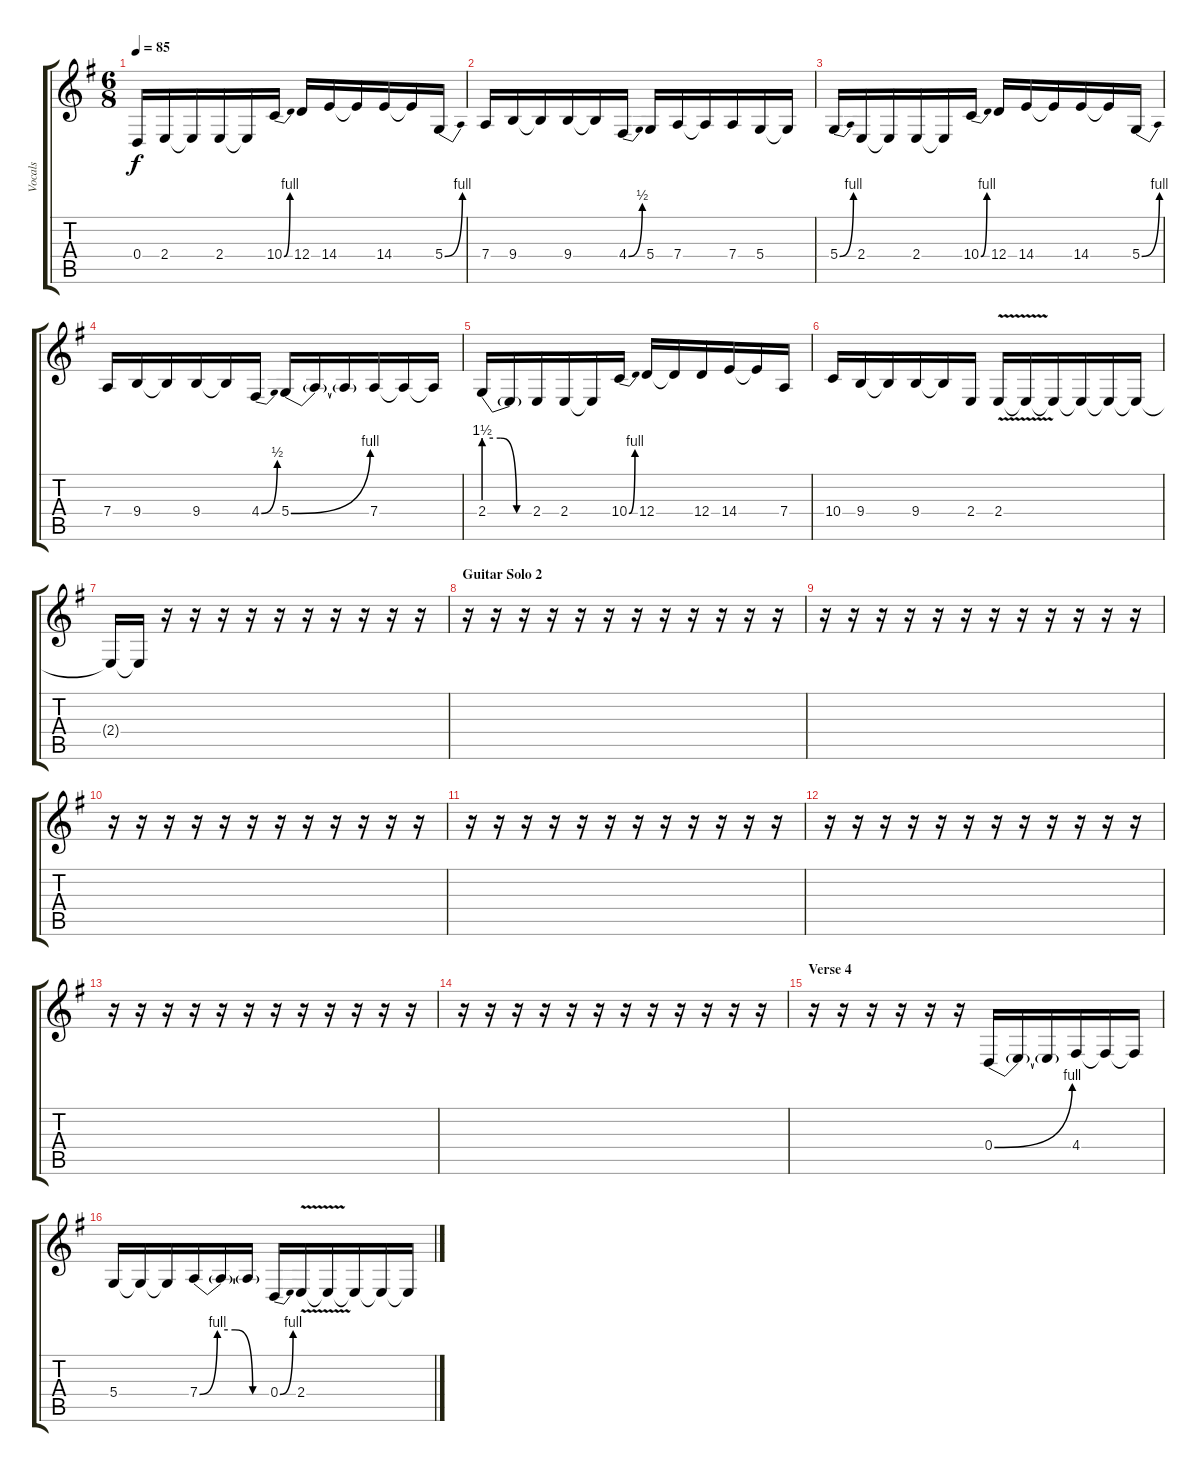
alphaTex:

\track ("Vocals" "Vocals") {instrument lead2sawtooth}
\staff {score tabs}
\tuning (E4 B3 G3 D3 A2 E2) {hide}
\ts (6 8)
\tempo 85
\clef g2
\ks eminor
0.4.16{dy f} 2.4.16 2.4{t}.16 2.4.16 2.4{t}.16 10.4{be (bend 0 0 60 4)}.16 12.4.16 14.4.16 14.4{t}.16 14.4.16 14.4{t}.16 5.4{be (bend 0 0 60 4)}.16 |
7.4.16 9.4.16 9.4{t}.16 9.4.16 9.4{t}.16 4.4{be (bend 0 0 60 2)}.16 5.4.16 7.4.16 7.4{t}.16 7.4.16 5.4.16 5.4{t}.16 |
5.4{be (bend 0 0 60 4)}.16 2.4.16 2.4{t}.16 2.4.16 2.4{t}.16 10.4{be (bend 0 0 60 4)}.16 12.4.16 14.4.16 14.4{t}.16 14.4.16 14.4{t}.16 5.4{be (bend 0 0 60 4)}.16 |
7.4.16 9.4.16 9.4{t}.16 9.4.16 9.4{t}.16 4.4{be (bend 0 0 60 2)}.16 5.4{be (bend 0 0 60 4)}.16 5.4{t}.16 5.4{t}.16 7.4.16 7.4{t}.16 7.4{t}.16 |
2.4{be (custom 0 6 20 6 40 0 60 0)}.16 2.4{t}.16 2.4.16 2.4.16 2.4{t}.16 10.4{be (bend 0 0 60 4)}.16 12.4.16 12.4{t}.16 12.4.16 14.4.16 14.4{t}.16 7.4.16 |
10.4.16 9.4.16 9.4{t}.16 9.4.16 9.4{t}.16 2.4.16 2.4{v}.16 2.4{t}.16 2.4{t}.16 2.4{t}.16 2.4{t}.16 2.4{t}.16 |
2.4{t}.16 2.4{t}.16 r.16 r.16 r.16 r.16 r.16 r.16 r.16 r.16 r.16 r.16 |
\section ("" "Guitar Solo 2")
r.16 r.16 r.16 r.16 r.16 r.16 r.16 r.16 r.16 r.16 r.16 r.16 |
r.16 r.16 r.16 r.16 r.16 r.16 r.16 r.16 r.16 r.16 r.16 r.16 |
r.16 r.16 r.16 r.16 r.16 r.16 r.16 r.16 r.16 r.16 r.16 r.16 |
r.16 r.16 r.16 r.16 r.16 r.16 r.16 r.16 r.16 r.16 r.16 r.16 |
r.16 r.16 r.16 r.16 r.16 r.16 r.16 r.16 r.16 r.16 r.16 r.16 |
r.16 r.16 r.16 r.16 r.16 r.16 r.16 r.16 r.16 r.16 r.16 r.16 |
r.16 r.16 r.16 r.16 r.16 r.16 r.16 r.16 r.16 r.16 r.16 r.16 |
\section ("" "Verse 4")
r.16 r.16 r.16 r.16 r.16 r.16 0.4{be (bend 0 0 60 4)}.16 0.4{t}.16 0.4{t}.16 4.4.16 4.4{t}.16 4.4{t}.16 |
5.4.16 5.4{t}.16 5.4{t}.16 7.4{be (custom 0 0 15 4 30 4 45 0 60 0)}.16 7.4{t}.16 7.4{t}.16 0.4{be (bend 0 0 60 4)}.16 2.4{v}.16 2.4{t}.16 2.4{t}.16 2.4{t}.16 2.4{t}.16
